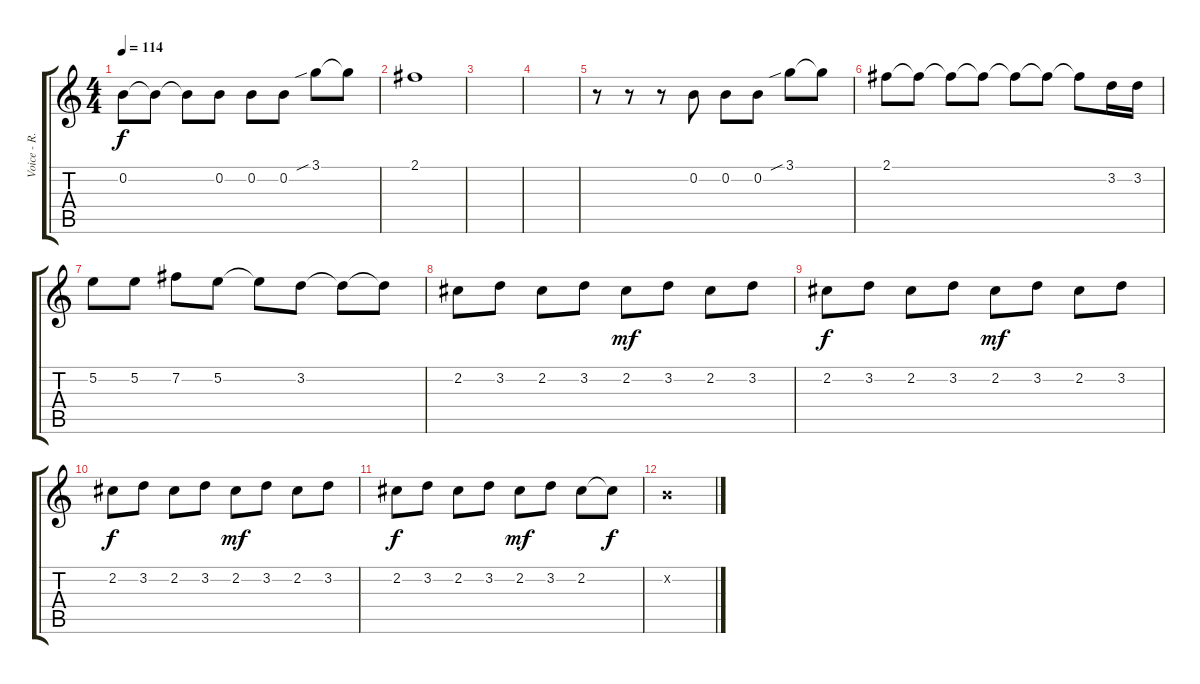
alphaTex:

\track ("Voice - R.Kaupers" "Voice - R.") {instrument acousticguitarsteel}
\staff {score tabs}
\tuning (E4 B3 G3 D3 A2 E2) {hide}
\ts (4 4)
\tempo 114
\clef g2
\ks c
0.2{t}.8{dy f} 0.2{t}.8 0.2{t}.8 0.2.8 0.2.8 0.2.8 3.1{sib}.8 3.1{t}.8 |
2.1.1 |
|
|
r.8 r.8 r.8 0.2.8 0.2.8 0.2.8 3.1{sib}.8 3.1{t}.8 |
2.1.8 2.1{t}.8 2.1{t}.8 2.1{t}.8 2.1{t}.8 2.1{t}.8 2.1{t}.8 3.2.16 3.2.16 |
5.2.8 5.2.8 7.2.8 5.2.8 5.2{t}.8 3.2.8 3.2{t}.8 3.2{t}.8 |
2.2.8 3.2.8 2.2.8 3.2.8 2.2.8{dy mf} 3.2.8 2.2.8 3.2.8 |
2.2.8{dy f} 3.2.8 2.2.8 3.2.8 2.2.8{dy mf} 3.2.8 2.2.8 3.2.8 |
2.2.8{dy f} 3.2.8 2.2.8 3.2.8 2.2.8{dy mf} 3.2.8 2.2.8 3.2.8 |
2.2.8{dy f} 3.2.8 2.2.8 3.2.8 2.2.8{dy mf} 3.2.8 2.2.8 2.2{t}.8{dy f} |
0.2{x}.1
